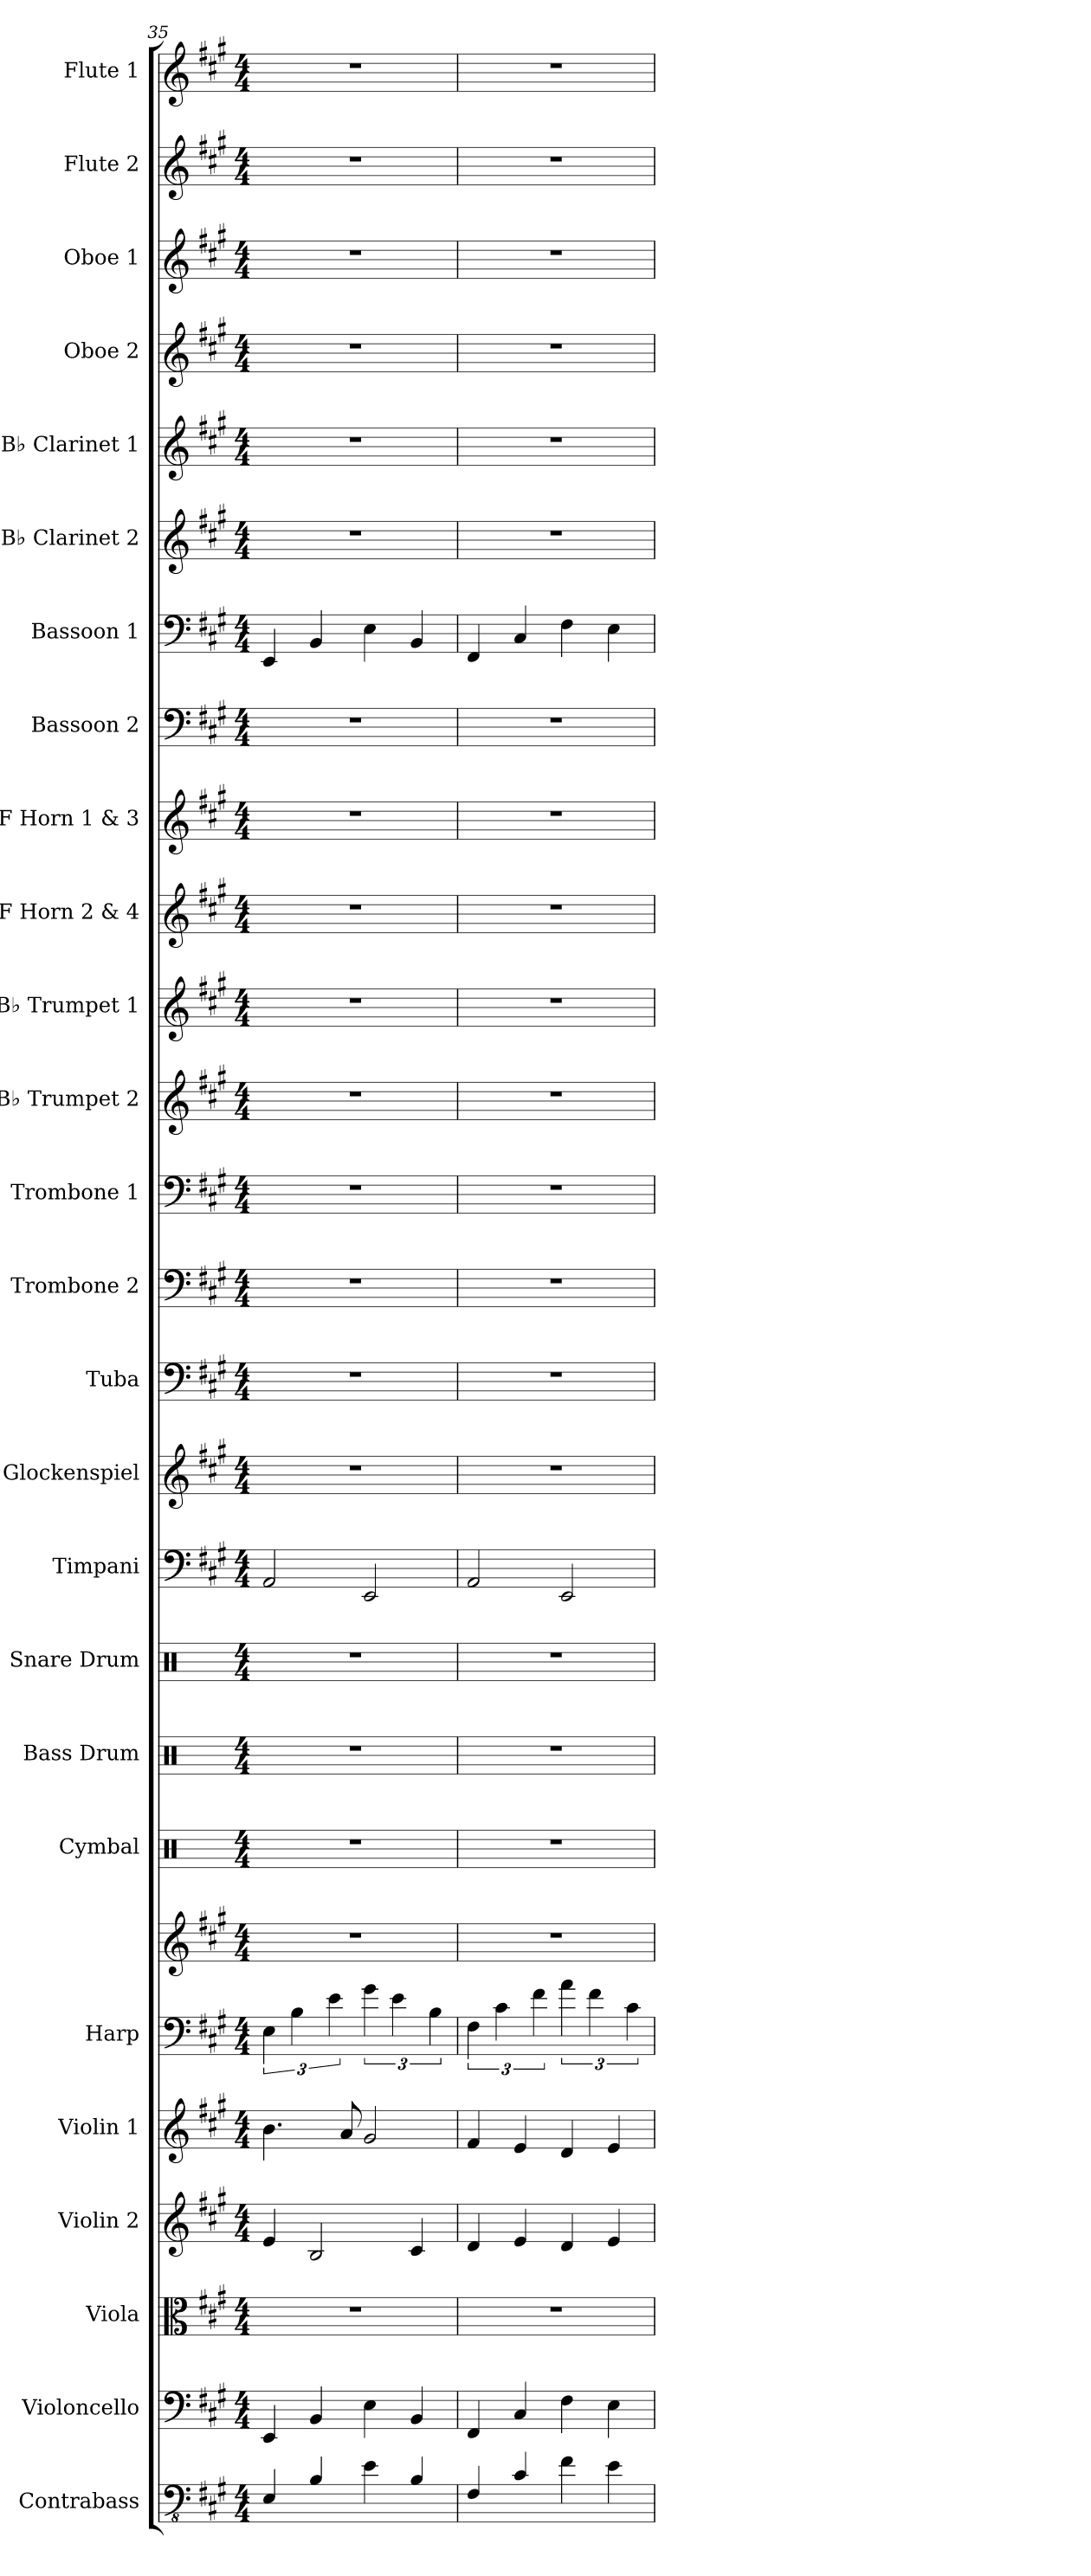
**kern	**kern	**kern	**kern	**kern	**kern	**kern	**kern	**kern	**kern	**kern	**kern	**kern	**kern	**kern	**kern	**kern	**kern	**kern	**kern	**kern	**kern	**kern	**kern	**kern	**kern	**kern
*part26	*part25	*part24	*part23	*part22	*part21	*part21	*part20	*part19	*part18	*part17	*part16	*part15	*part14	*part13	*part12	*part11	*part10	*part9	*part8	*part7	*part6	*part5	*part4	*part3	*part2	*part1
*staff27	*staff26	*staff25	*staff24	*staff23	*staff22	*staff21	*staff20	*staff19	*staff18	*staff17	*staff16	*staff15	*staff14	*staff13	*staff12	*staff11	*staff10	*staff9	*staff8	*staff7	*staff6	*staff5	*staff4	*staff3	*staff2	*staff1
*I"Contrabass	*I"Violoncello	*I"Viola	*I"Violin 2	*I"Violin 1	*I"Harp	*	*I"Cymbal	*I"Bass Drum	*I"Snare Drum	*I"Timpani	*I"Glockenspiel	*I"Tuba	*I"Trombone 2	*I"Trombone 1	*I"B♭ Trumpet 2	*I"B♭ Trumpet 1	*I"F Horn 2 &amp; 4	*I"F Horn 1 &amp; 3	*I"Bassoon 2	*I"Bassoon 1	*I"B♭ Clarinet 2	*I"B♭ Clarinet 1	*I"Oboe 2	*I"Oboe 1	*I"Flute 2	*I"Flute 1
*I'Cb.	*I'Vc.	*I'Vla.	*I'Vln. 2	*I'Vln. 1	*I'Hrp.	*	*I'Cym.	*I'B. Dr.	*I'Sn. Dr.	*I'Timp.	*I'Glk.	*I'Tba.	*I'Tbn. 2	*I'Tbn. 1	*I'B♭ Tpt. 2	*I'B♭ Tpt. 1	*I'F Hn. 2 4	*I'F Hn. 1 3	*I'Bsn. 2	*I'Bsn. 1	*I'B♭ Cl. 2	*I'B♭ Cl. 1	*I'Ob. 2	*I'Ob. 1	*I'Fl. 2	*I'Fl. 1
*clefFv4	*clefF4	*clefC3	*clefG2	*clefG2	*clefF4	*clefG2	*clefX	*clefX	*clefX	*clefF4	*clefG2	*clefF4	*clefF4	*clefF4	*clefG2	*clefG2	*clefG2	*clefG2	*clefF4	*clefF4	*clefG2	*clefG2	*clefG2	*clefG2	*clefG2	*clefG2
*ITrd7c12	*	*	*	*	*	*	*	*	*	*	*ITrd-14c-24	*	*	*	*ITrd1c2	*ITrd1c2	*ITrd4c7	*ITrd4c7	*	*	*ITrd1c2	*ITrd1c2	*	*	*	*
*k[f#c#g#]	*k[f#c#g#]	*k[f#c#g#]	*k[f#c#g#]	*k[f#c#g#]	*k[f#c#g#]	*k[f#c#g#]	*k[]	*k[]	*k[]	*k[f#c#g#]	*k[f#c#g#]	*k[f#c#g#]	*k[f#c#g#]	*k[f#c#g#]	*k[f#]	*k[f#]	*k[f#c#]	*k[f#c#]	*k[f#c#g#]	*k[f#c#g#]	*k[f#]	*k[f#]	*k[f#c#g#]	*k[f#c#g#]	*k[f#c#g#]	*k[f#c#g#]
*M4/4	*M4/4	*M4/4	*M4/4	*M4/4	*M4/4	*M4/4	*M4/4	*M4/4	*M4/4	*M4/4	*M4/4	*M4/4	*M4/4	*M4/4	*M4/4	*M4/4	*M4/4	*M4/4	*M4/4	*M4/4	*M4/4	*M4/4	*M4/4	*M4/4	*M4/4	*M4/4
=35	=35	=35	=35	=35	=35	=35	=35	=35	=35	=35	=35	=35	=35	=35	=35	=35	=35	=35	=35	=35	=35	=35	=35	=35	=35	=35
4EEE/	4EE/	1r	4e/	4.b\	6E\	1r	1r	1r	1r	2AA/	1r	1r	1r	1r	1r	1r	1r	1r	1r	4EE/	1r	1r	1r	1r	1r	1r
.	.	.	.	.	6B\	.	.	.	.	.	.	.	.	.	.	.	.	.	.	.	.	.	.	.	.	.
4BBB/	4BB/	.	2B/	.	.	.	.	.	.	.	.	.	.	.	.	.	.	.	.	4BB/	.	.	.	.	.	.
.	.	.	.	.	6e\	.	.	.	.	.	.	.	.	.	.	.	.	.	.	.	.	.	.	.	.	.
.	.	.	.	8a/	.	.	.	.	.	.	.	.	.	.	.	.	.	.	.	.	.	.	.	.	.	.
4EE\	4E\	.	.	2g#/	6g#\	.	.	.	.	2EE/	.	.	.	.	.	.	.	.	.	4E\	.	.	.	.	.	.
.	.	.	.	.	6e\	.	.	.	.	.	.	.	.	.	.	.	.	.	.	.	.	.	.	.	.	.
4BBB/	4BB/	.	4c#/	.	.	.	.	.	.	.	.	.	.	.	.	.	.	.	.	4BB/	.	.	.	.	.	.
.	.	.	.	.	6B\	.	.	.	.	.	.	.	.	.	.	.	.	.	.	.	.	.	.	.	.	.
=36	=36	=36	=36	=36	=36	=36	=36	=36	=36	=36	=36	=36	=36	=36	=36	=36	=36	=36	=36	=36	=36	=36	=36	=36	=36	=36
4FFF#/	4FF#/	1r	4d/	4f#/	6F#\	1r	1r	1r	1r	2AA/	1r	1r	1r	1r	1r	1r	1r	1r	1r	4FF#/	1r	1r	1r	1r	1r	1r
.	.	.	.	.	6c#\	.	.	.	.	.	.	.	.	.	.	.	.	.	.	.	.	.	.	.	.	.
4CC#/	4C#/	.	4e/	4e/	.	.	.	.	.	.	.	.	.	.	.	.	.	.	.	4C#/	.	.	.	.	.	.
.	.	.	.	.	6f#\	.	.	.	.	.	.	.	.	.	.	.	.	.	.	.	.	.	.	.	.	.
4FF#\	4F#\	.	4d/	4d/	6a\	.	.	.	.	2EE/	.	.	.	.	.	.	.	.	.	4F#\	.	.	.	.	.	.
.	.	.	.	.	6f#\	.	.	.	.	.	.	.	.	.	.	.	.	.	.	.	.	.	.	.	.	.
4EE\	4E\	.	4e/	4e/	.	.	.	.	.	.	.	.	.	.	.	.	.	.	.	4E\	.	.	.	.	.	.
.	.	.	.	.	6c#\	.	.	.	.	.	.	.	.	.	.	.	.	.	.	.	.	.	.	.	.	.
=	=	=	=	=	=	=	=	=	=	=	=	=	=	=	=	=	=	=	=	=	=	=	=	=	=	=
*-	*-	*-	*-	*-	*-	*-	*-	*-	*-	*-	*-	*-	*-	*-	*-	*-	*-	*-	*-	*-	*-	*-	*-	*-	*-	*-
